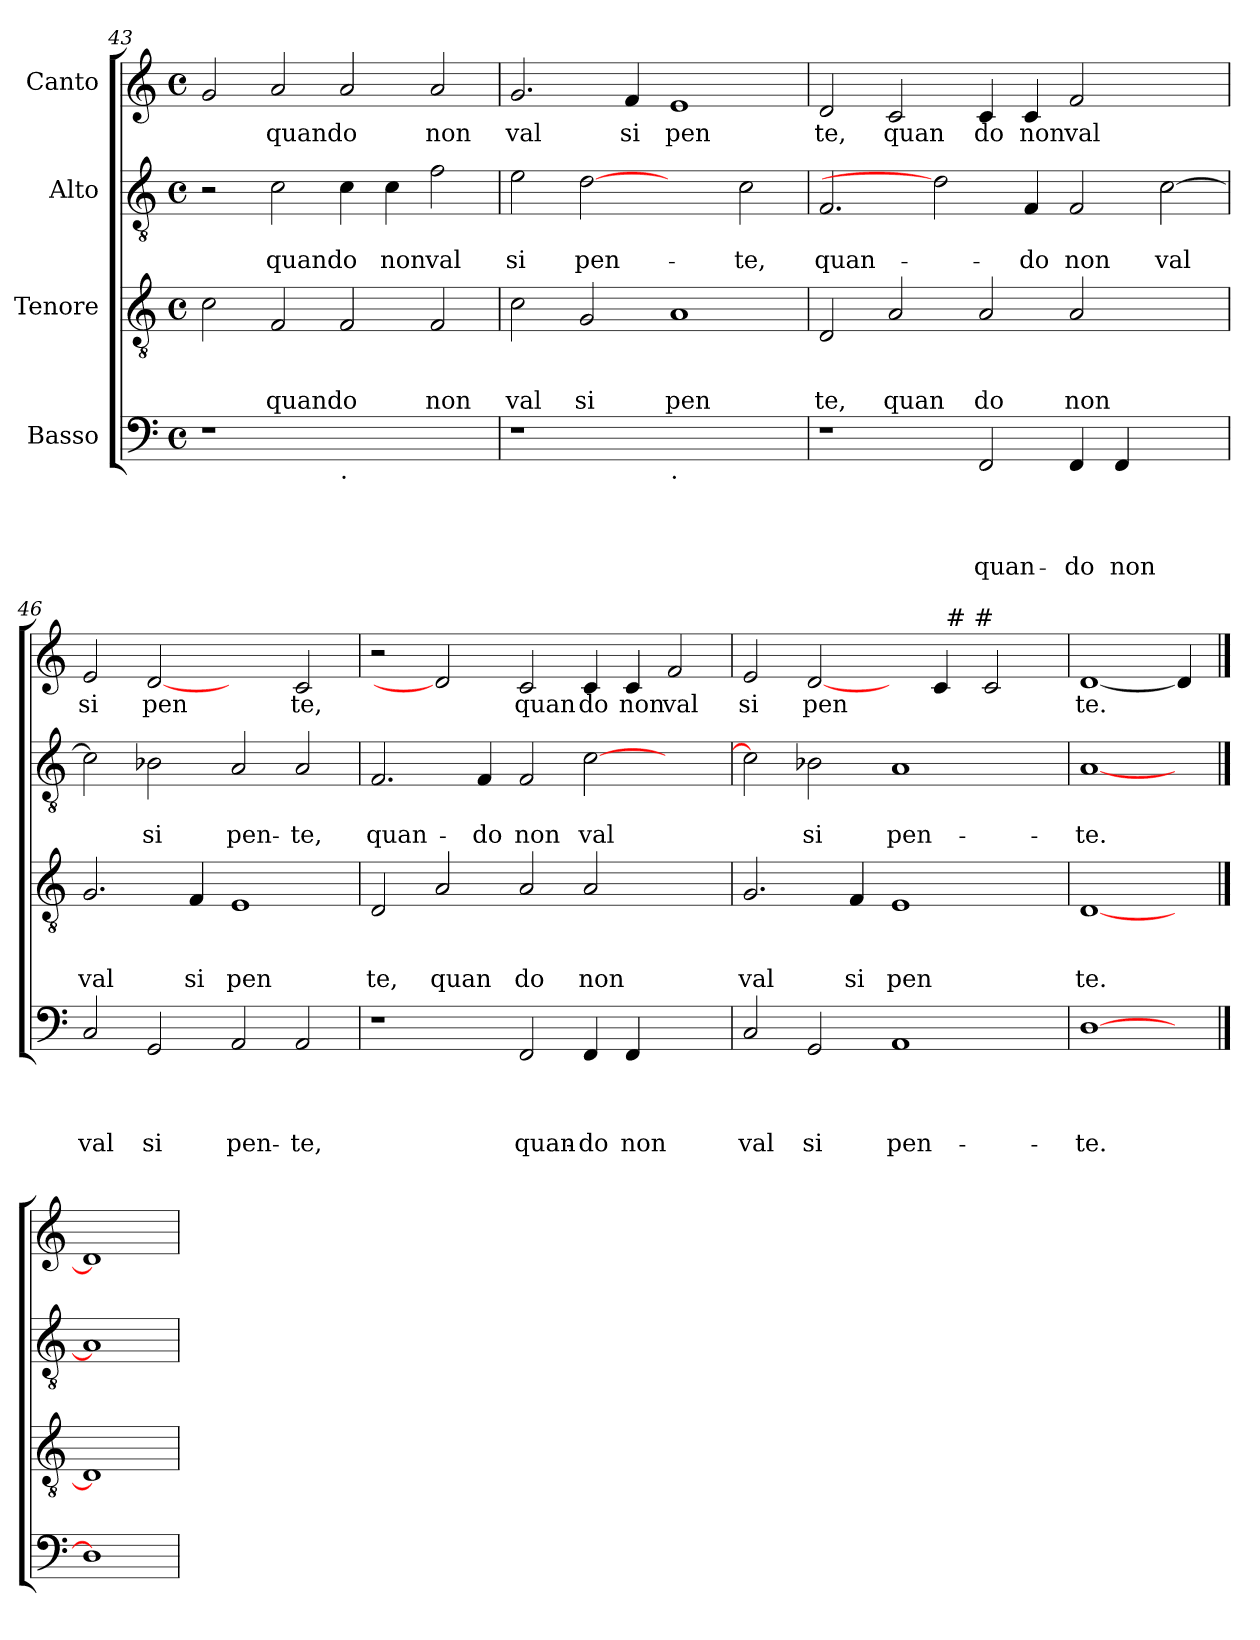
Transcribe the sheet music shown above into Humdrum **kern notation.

**kern	**text	**text	**text	**text	**kern	**text	**text	**text	**kern	**text	**text	**kern	**text
*part4	*part4	*part4	*part4	*part4	*part3	*part3	*part3	*part3	*part2	*part2	*part2	*part1	*part1
*staff4	*staff4	*staff4	*staff4	*staff4	*staff3	*staff3	*staff3	*staff3	*staff2	*staff2	*staff2	*staff1	*staff1
*I"Basso	*	*	*	*	*I"Tenore	*	*	*	*I"Alto	*	*	*I"Canto	*
*clefF4	*	*	*	*	*clefGv2	*	*	*	*clefGv2	*	*	*clefG2	*
*k[]	*	*	*	*	*k[]	*	*	*	*k[]	*	*	*k[]	*
*C:	*	*	*	*	*C:	*	*	*	*C:	*	*	*C:	*
*M4/4	*	*	*	*	*M4/4	*	*	*	*M4/4	*	*	*M4/4	*
*met(c)	*	*	*	*	*met(c)	*	*	*	*met(c)	*	*	*met(c)	*
=43	=43	=43	=43	=43	=43	=43	=43	=43	=43	=43	=43	=43	=43
1r	.	.	.	.	2c\	.	.	.	2r	.	.	2g/	.
!	!	!	!	!	!	!	!	!LO:LY:b	!	!	!LO:LY:b	!	!LO:LY:b
.	.	.	.	.	2F/	.	.	quando	2c\	.	quando	2a/	quando
!LO:TX:b:t=.	!	!	!	!	!	!	!	!	!	!	!	!	!
1ryy	.	.	.	.	2F/	.	.	.	4c\	.	.	2a/	.
!	!	!	!	!	!	!	!	!	!	!	!LO:LY:b	!	!
.	.	.	.	.	.	.	.	.	4c\	.	non	.	.
!	!	!	!	!	!	!	!	!LO:LY:b	!	!	!LO:LY:b	!	!LO:LY:b
.	.	.	.	.	2F/	.	.	non	2f\	.	val	2a/	non
!!LO:LB:g=z
=44	=44	=44	=44	=44	=44	=44	=44	=44	=44	=44	=44	=44	=44
!	!	!	!	!	!	!	!	!LO:LY:b	!	!	!LO:LY:b	!	!LO:LY:b
1r	.	.	.	.	2c\	.	.	val	2e\	.	si	2.g/	val
!	!	!	!	!	!	!	!	!LO:LY:b	!	!	!LO:LY:b	!	!
.	.	.	.	.	2G/	.	.	si	[2d	.	pen-	.	.
!	!	!	!	!	!	!	!	!	!	!	!	!	!LO:LY:b
.	.	.	.	.	.	.	.	.	.	.	.	4f/	si
!LO:TX:b:t=.	!	!	!	!	!	!	!	!	!	!	!	!	!
!	!	!	!	!	!	!	!	!LO:LY:b	!	!	!	!	!LO:LY:b
1ryy	.	.	.	.	1A	.	.	pen	2ryy	.	.	1e	pen
!	!	!	!	!	!	!	!	!	!	!	!LO:LY:b	!	!
.	.	.	.	.	.	.	.	.	2c\	.	-te,	.	.
=45	=45	=45	=45	=45	=45	=45	=45	=45	=45	=45	=45	=45	=45
!	!	!	!	!	!	!	!	!LO:LY:b	!	!	!LO:LY:b	!	!LO:LY:b
1r	.	.	.	.	2D/	.	.	te,	2.F/	.	quan-	2d/	te,
!	!	!	!	!	!	!	!	!LO:LY:b	!	!	!	!	!LO:LY:b
.	.	.	.	.	2A/	.	.	quan	.	.	.	2c/	quan
.	.	.	.	.	.	.	.	.	2d]	.	.	.	.
!	!	!	!	!LO:LY:b	!	!	!	!LO:LY:b	!	!	!	!	!LO:LY:b
2FF/	.	.	.	quan-	2A/	.	.	do	.	.	.	4c/	do
!	!	!	!	!	!	!	!	!	!	!	!LO:LY:b	!	!LO:LY:b
.	.	.	.	.	.	.	.	.	4F/	.	-do	4c/	non
!	!	!	!	!LO:LY:b	!	!	!	!LO:LY:b	!	!	!LO:LY:b	!	!LO:LY:b
4FF/	.	.	.	-do	2A/	.	.	non	2F/	.	non	2f/	val
!	!	!	!	!LO:LY:b	!	!	!	!	!	!	!	!	!
4FF/	.	.	.	non	.	.	.	.	.	.	.	.	.
!	!	!	!	!	!	!	!	!	!	!	!LO:LY:b	!	!
2ryy	.	.	.	.	2ryy	.	.	.	[>2c\	.	val	2ryy	.
=46	=46	=46	=46	=46	=46	=46	=46	=46	=46	=46	=46	=46	=46
!	!	!	!	!LO:LY:b	!	!	!	!LO:LY:b	!	!	!	!	!LO:LY:b
2C/	.	.	.	val	2.G/	.	.	val	2c\]	.	.	2e/	si
!	!	!	!	!LO:LY:b	!	!	!	!	!	!	!LO:LY:b	!	!LO:LY:b
2GG/	.	.	.	si	.	.	.	.	2B-X\	.	si	[2d	pen
!	!	!	!	!	!	!	!	!LO:LY:b	!	!	!	!	!
.	.	.	.	.	4F/	.	.	si	.	.	.	.	.
!	!	!	!	!LO:LY:b	!	!	!	!LO:LY:b	!	!	!LO:LY:b	!	!
2AA/	.	.	.	pen-	1E	.	.	pen	2A/	.	pen-	2ryy	.
!	!	!	!	!LO:LY:b	!	!	!	!	!	!	!LO:LY:b	!	!LO:LY:b
2AA/	.	.	.	-te,	.	.	.	.	2A/	.	-te,	2c/	te,
=47	=47	=47	=47	=47	=47	=47	=47	=47	=47	=47	=47	=47	=47
!	!	!	!	!	!	!	!	!LO:LY:b	!	!	!LO:LY:b	!	!
1r	.	.	.	.	2D/	.	.	te,	2.F/	.	quan-	2r	.
!	!	!	!	!	!	!	!	!LO:LY:b	!	!	!	!	!
.	.	.	.	.	2A/	.	.	quan	.	.	.	2d]	.
!	!	!	!	!	!	!	!	!	!	!	!LO:LY:b	!	!
.	.	.	.	.	.	.	.	.	4F/	.	-do	.	.
!	!	!	!	!LO:LY:b	!	!	!	!LO:LY:b	!	!	!LO:LY:b	!	!LO:LY:b
2FF/	.	.	.	quan-	2A/	.	.	do	2F/	.	non	2c/	quan
!	!	!	!	!LO:LY:b	!	!	!	!LO:LY:b	!	!	!LO:LY:b	!	!LO:LY:b
4FF/	.	.	.	-do	2A/	.	.	non	[>2c\	.	val	4c/	do
!	!	!	!	!LO:LY:b	!	!	!	!	!	!	!	!	!LO:LY:b
4FF/	.	.	.	non	.	.	.	.	.	.	.	4c/	non
!	!	!	!	!	!	!	!	!	!	!	!	!	!LO:LY:b
2ryy	.	.	.	.	2ryy	.	.	.	2ryy	.	.	2f/	val
=48	=48	=48	=48	=48	=48	=48	=48	=48	=48	=48	=48	=48	=48
!	!	!	!	!LO:LY:b	!	!	!	!LO:LY:b	!	!	!	!	!LO:LY:b
*	*	*	*	*	*	*	*	*	*	*	*	*^	*
2C/	.	.	.	val	2.G/	.	.	val	2c\]	.	.	2e/	1ryy	si
!	!	!	!	!LO:LY:b	!	!	!	!	!	!	!LO:LY:b	!	!	!LO:LY:b
2GG/	.	.	.	si	.	.	.	.	2B-X\	.	si	[2d/	.	pen
!	!	!	!	!	!	!	!	!LO:LY:b	!	!	!	!	!	!
.	.	.	.	.	4F/	.	.	si	.	.	.	.	.	.
!	!	!	!	!LO:LY:b	!	!	!	!LO:LY:b	!	!	!LO:LY:b	!	!	!
1AA	.	.	.	pen-	1E	.	.	pen	1A	.	pen-	4ryy	4ryy	.
.	.	.	.	.	.	.	.	.	.	.	.	4c/	32ryy	.
!	!	!	!	!	!	!	!	!	!	!	!	!	!LO:TX:a:t=# #	!
.	.	.	.	.	.	.	.	.	.	.	.	.	2ryy	.
.	.	.	.	.	.	.	.	.	.	.	.	2c/	.	.
.	.	.	.	.	.	.	.	.	.	.	.	.	8..ryy	.
=49	=49	=49	=49	=49	=49	=49	=49	=49	=49	=49	=49	=49	=49	=49
!	!	!	!	!LO:LY:b	!	!	!	!LO:LY:b	!	!	!LO:LY:b	!	!	!LO:LY:b
*	*	*	*	*	*	*	*	*	*	*	*	*v	*v	*
[1D	.	.	.	-te.	[1D	.	.	te.	[1A	.	-te.	[1d	te.
4ryy	.	.	.	.	4ryy	.	.	.	4ryy	.	.	4d/]	.
==50	==50	==50	==50	==50	==50	==50	==50	==50	==50	==50	==50	==50	==50
1D]	.	.	.	.	1D]	.	.	.	1A]	.	.	1d]	.
=	=	=	=	=	=	=	=	=	=	=	=	=	=
*-	*-	*-	*-	*-	*-	*-	*-	*-	*-	*-	*-	*-	*-
